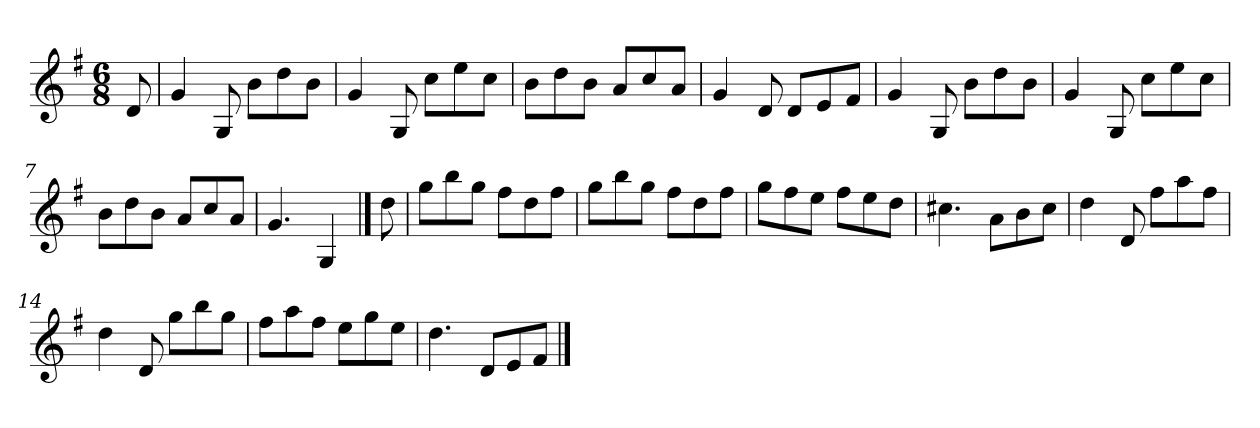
**kern
*part1
*staff1
*clefG2
*k[f#]
*G:
*M6/8
*MM120
=
8d
=1
4g
8G
8b\L
8dd\
8b\J
=2
4g
8G
8cc\L
8ee\
8cc\J
=3
8b\L
8dd\
8b\J
8a/L
8cc/
8a/J
=4
4g
8d
8d/L
8e/
8f#/J
=5
4g
8G
8b\L
8dd\
8b\J
=6
4g
8G
8cc\L
8ee\
8cc\J
=7
8b\L
8dd\
8b\J
8a/L
8cc/
8a/J
=8
4.g
4G
==
8dd
=9
8gg\L
8bb\
8gg\J
8ff#\L
8dd\
8ff#\J
=10
8gg\L
8bb\
8gg\J
8ff#\L
8dd\
8ff#\J
=11
8gg\L
8ff#\
8ee\J
8ff#\L
8ee\
8dd\J
=12
4.cc#X
8a\L
8b\
8cc#\J
=13
4dd
8d
8ff#\L
8aa\
8ff#\J
=14
4dd
8d
8gg\L
8bb\
8gg\J
=15
8ff#\L
8aa\
8ff#\J
8ee\L
8gg\
8ee\J
=16
4.dd
8d/L
8e/
8f#/J
==
*-
